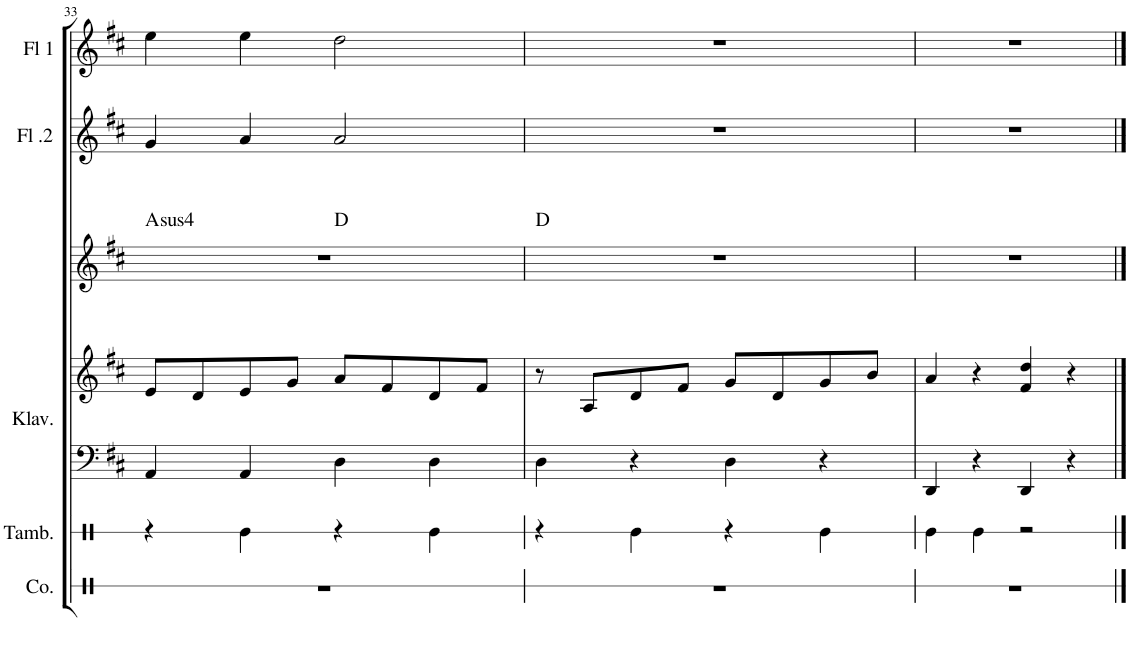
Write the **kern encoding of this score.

**kern	**kern	**kern	**kern	**kern	**harte	**kern	**kern
*part6	*part5	*part4	*part4	*part3	*part3	*part2	*part1
*staff7	*staff6	*staff5	*staff4	*staff3	*	*staff2	*staff1
*I"Congas	*I"Tamburin	*I"Klavier	*	*I"Chor	*	*I"Flöte 2	*I"Flöte 1
*I'Co.	*I'Tamb.	*I'Klav.	*	*	*	*I'Fl .2	*I'Fl 1
!!LO:PB:g=z
*clefX	*clefX	*clefF4	*clefG2	*clefG2	*	*clefG2	*clefG2
*k[]	*k[]	*k[f#c#]	*k[f#c#]	*k[f#c#]	*	*k[f#c#]	*k[f#c#]
=33	=33	=33	=33	=33	=33	=33	=33
!	!	!	!	!	!LO:H:kt=4	!	!
*	*	*	*	*^	*	*	*
1r	4r	4AA/	8e/L	1r	2ryy	A:sus4	4g/	4ee\
.	.	.	8d/	.	.	.	.	.
.	4Re\	4AA/	8e/	.	.	.	4a/	4ee\
.	.	.	8g/J	.	.	.	.	.
.	4r	4D\	8a/L	.	2ryy	D:maj	2a/	2dd\
.	.	.	8f#/	.	.	.	.	.
.	4Re\	4D\	8d/	.	.	.	.	.
.	.	.	8f#/J	.	.	.	.	.
*	*	*	*	*v	*v	*	*	*
=34	=34	=34	=34	=34	=34	=34	=34
1r	4r	4D\	8r	1r	D:maj	1r	1r
.	.	.	8A/L	.	.	.	.
.	4Re\	4r	8d/	.	.	.	.
.	.	.	8f#/J	.	.	.	.
.	4r	4D\	8g/L	.	.	.	.
.	.	.	8d/	.	.	.	.
.	4Re\	4r	8g/	.	.	.	.
.	.	.	8b/J	.	.	.	.
=35	=35	=35	=35	=35	=35	=35	=35
1r	4Re\	4DD/	4a/	1r	.	1r	1r
.	4Re\	4r	4r	.	.	.	.
.	2r	4DD/	4f#/ 4dd/	.	.	.	.
.	.	4r	4r	.	.	.	.
==	==	==	==	==	==	==	==
*-	*-	*-	*-	*-	*-	*-	*-
